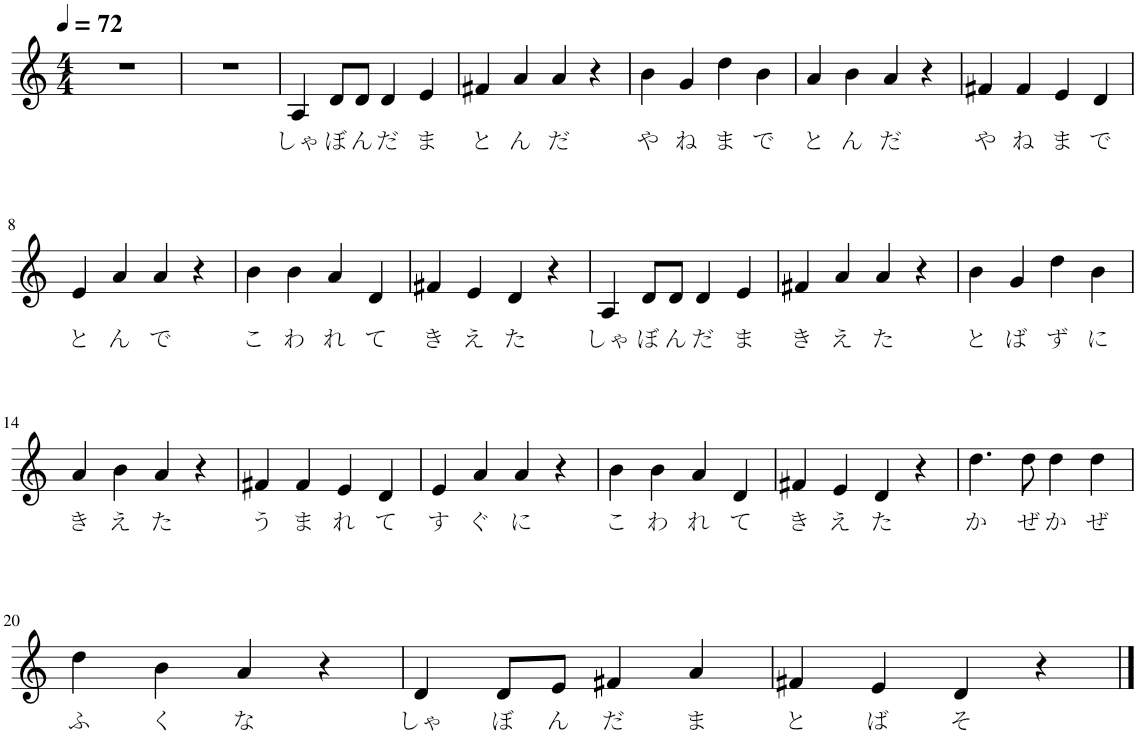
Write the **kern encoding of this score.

**kern	**text
*part1	*part1
*staff1	*staff1
*I"ピアノ	*
*clefG2	*
*k[]	*
*M4/4	*
*MM72	*
=1	=1
1r	.
=2	=2
1r	.
=3	=3
!	!LO:LY:b
4A/	しゃ
!	!LO:LY:b
8d/L	ぼ
!	!LO:LY:b
8d/J	ん
!	!LO:LY:b
4d/	だ
!	!LO:LY:b
4e/	ま
=4	=4
!	!LO:LY:b
4f#X/	と
!	!LO:LY:b
4a/	ん
!	!LO:LY:b
4a/	だ
4r	.
=5	=5
!	!LO:LY:b
4b\	や
!	!LO:LY:b
4g/	ね
!	!LO:LY:b
4dd\	ま
!	!LO:LY:b
4b\	で
=6	=6
!	!LO:LY:b
4a/	と
!	!LO:LY:b
4b\	ん
!	!LO:LY:b
4a/	だ
4r	.
=7	=7
!	!LO:LY:b
4f#X/	や
!	!LO:LY:b
4f#/	ね
!	!LO:LY:b
4e/	ま
!	!LO:LY:b
4d/	で
!!LO:LB:g=z
=8	=8
!	!LO:LY:b
4e/	と
!	!LO:LY:b
4a/	ん
!	!LO:LY:b
4a/	で
4r	.
=9	=9
!	!LO:LY:b
4b\	こ
!	!LO:LY:b
4b\	わ
!	!LO:LY:b
4a/	れ
!	!LO:LY:b
4d/	て
=10	=10
!	!LO:LY:b
4f#X/	き
!	!LO:LY:b
4e/	え
!	!LO:LY:b
4d/	た
4r	.
=11	=11
!	!LO:LY:b
4A/	しゃ
!	!LO:LY:b
8d/L	ぼ
!	!LO:LY:b
8d/J	ん
!	!LO:LY:b
4d/	だ
!	!LO:LY:b
4e/	ま
=12	=12
!	!LO:LY:b
4f#X/	き
!	!LO:LY:b
4a/	え
!	!LO:LY:b
4a/	た
4r	.
=13	=13
!	!LO:LY:b
4b\	と
!	!LO:LY:b
4g/	ば
!	!LO:LY:b
4dd\	ず
!	!LO:LY:b
4b\	に
!!LO:LB:g=z
=14	=14
!	!LO:LY:b
4a/	き
!	!LO:LY:b
4b\	え
!	!LO:LY:b
4a/	た
4r	.
=15	=15
!	!LO:LY:b
4f#X/	う
!	!LO:LY:b
4f#/	ま
!	!LO:LY:b
4e/	れ
!	!LO:LY:b
4d/	て
=16	=16
!	!LO:LY:b
4e/	す
!	!LO:LY:b
4a/	ぐ
!	!LO:LY:b
4a/	に
4r	.
=17	=17
!	!LO:LY:b
4b\	こ
!	!LO:LY:b
4b\	わ
!	!LO:LY:b
4a/	れ
!	!LO:LY:b
4d/	て
=18	=18
!	!LO:LY:b
4f#X/	き
!	!LO:LY:b
4e/	え
!	!LO:LY:b
4d/	た
4r	.
=19	=19
!	!LO:LY:b
4.dd\	か
!	!LO:LY:b
8dd\	ぜ
!	!LO:LY:b
4dd\	か
!	!LO:LY:b
4dd\	ぜ
!!LO:LB:g=z
=20	=20
!	!LO:LY:b
4dd\	ふ
!	!LO:LY:b
4b\	く
!	!LO:LY:b
4a/	な
4r	.
=21	=21
!	!LO:LY:b
4d/	しゃ
!	!LO:LY:b
8d/L	ぼ
!	!LO:LY:b
8e/J	ん
!	!LO:LY:b
4f#X/	だ
!	!LO:LY:b
4a/	ま
=22	=22
!	!LO:LY:b
4f#X/	と
!	!LO:LY:b
4e/	ば
!	!LO:LY:b
4d/	そ
4r	.
==	==
*-	*-
